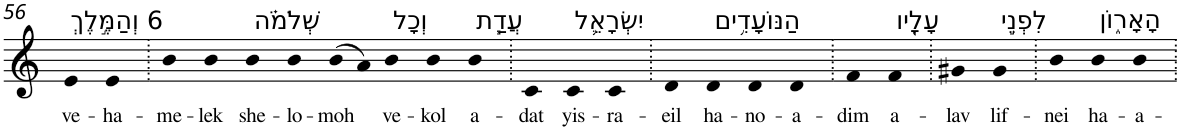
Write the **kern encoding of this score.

**kern	**text
*part1	*part1
*staff1	*staff1
*I"Piano	*
*I'Pno	*
!!LO:PB:g=z
*clefG2	*
*k[]	*
=56	=56
!LO:TX:a:t=6 וְהַמֶּ֣לֶךְ	!
!	!LO:LY:b
4e	ve-
!	!LO:LY:b
4e	-ha-
=57.	=57.
!	!LO:LY:b
4b	-me-
!	!LO:LY:b
4b	-lek
!LO:TX:a:t=שְׁלֹמֹ֗ה	!
!	!LO:LY:b
4b	she-
!	!LO:LY:b
4b	-lo-
!	!LO:LY:b
(>8b	-moh
8a)	.
!LO:TX:a:t=וְכָל	!
!	!LO:LY:b
4b	ve-
!	!LO:LY:b
4b	-kol
!LO:TX:a:t=עֲדַ֧ת	!
!	!LO:LY:b
4b	a-
=58.	=58.
!	!LO:LY:b
4c	-dat
!LO:TX:a:t=יִשְׂרָאֵ֛ל	!
!	!LO:LY:b
4c	yis-
!	!LO:LY:b
4c	-ra-
=59.	=59.
!	!LO:LY:b
4d	-eil
!LO:TX:a:t=הַנּוֹעָדִ֥ים	!
!	!LO:LY:b
4d	ha-
!	!LO:LY:b
4d	-no-
!	!LO:LY:b
4d	-a-
=60.	=60.
!	!LO:LY:b
4f	-dim
!LO:TX:a:t=עָלָ֖יו	!
!	!LO:LY:b
4f	a-
=61.	=61.
!	!LO:LY:b
4g#X	-lav
!LO:TX:a:t=לִפְנֵ֣י	!
!	!LO:LY:b
4g#	lif-
=62.	=62.
!	!LO:LY:b
4b	-nei
!LO:TX:a:t=הָאָר֑וֹן	!
!	!LO:LY:b
4b	ha-
!	!LO:LY:b
4b	-a-
=.	=.
*-	*-
